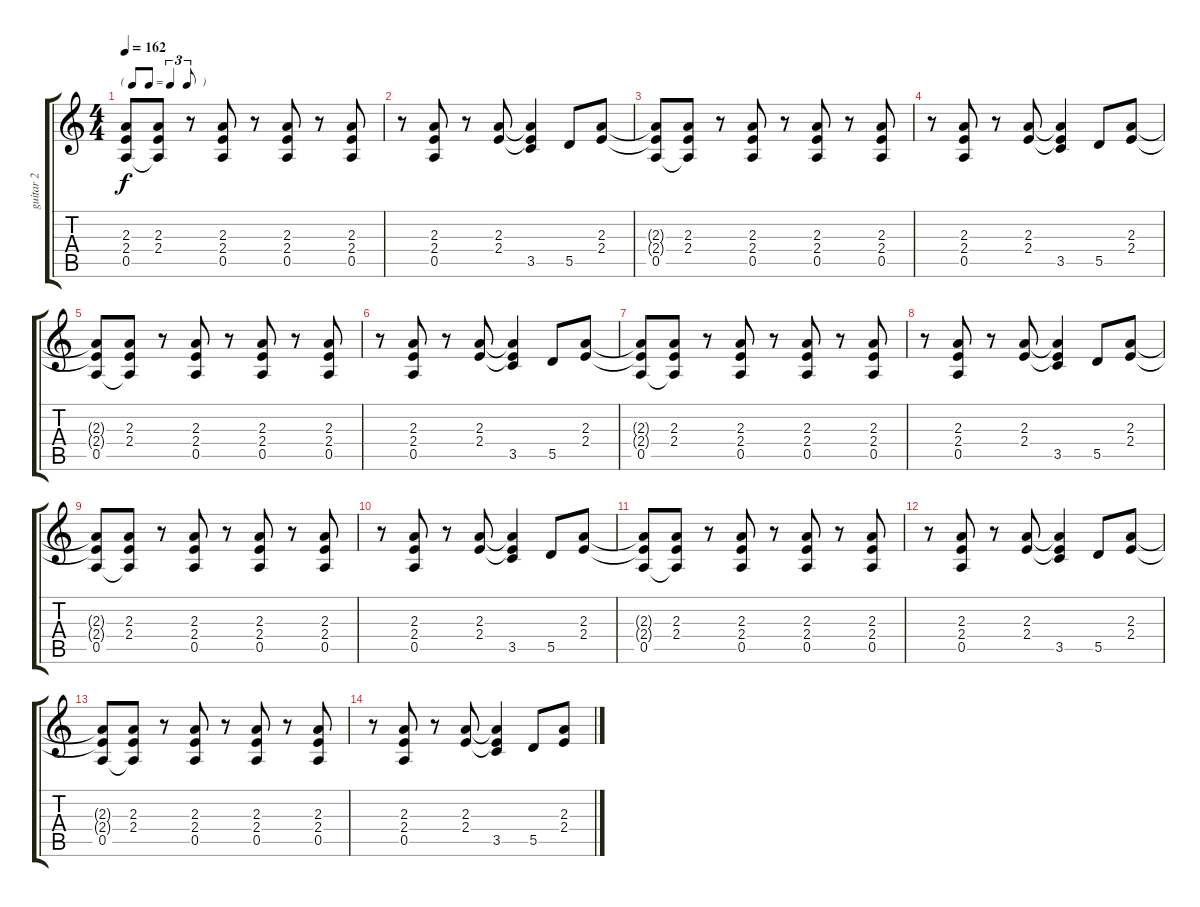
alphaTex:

\track ("guitar 2" "guitar 2") {instrument overdrivenguitar}
\staff {score tabs}
\tuning (E4 B3 G3 D3 A2 E2) {hide}
\ts (4 4)
\tf triplet8th
\tempo 162
\clef g2
\ks c
(2.3{t} 2.4{t} 0.5).8{dy f} (2.3 2.4 0.5{t}).8 r.8 (2.3 2.4 0.5).8 r.8 (2.3 2.4 0.5).8 r.8 (2.3 2.4 0.5).8 |
r.8 (2.3 2.4 0.5).8 r.8 (2.3 2.4).8 (2.3{t} 2.4{t} 3.5).4 5.5.8 (2.3 2.4).8 |
(2.3{t} 2.4{t} 0.5).8 (2.3 2.4 0.5{t}).8 r.8 (2.3 2.4 0.5).8 r.8 (2.3 2.4 0.5).8 r.8 (2.3 2.4 0.5).8 |
r.8 (2.3 2.4 0.5).8 r.8 (2.3 2.4).8 (2.3{t} 2.4{t} 3.5).4 5.5.8 (2.3 2.4).8 |
(2.3{t} 2.4{t} 0.5).8 (2.3 2.4 0.5{t}).8 r.8 (2.3 2.4 0.5).8 r.8 (2.3 2.4 0.5).8 r.8 (2.3 2.4 0.5).8 |
r.8 (2.3 2.4 0.5).8 r.8 (2.3 2.4).8 (2.3{t} 2.4{t} 3.5).4 5.5.8 (2.3 2.4).8 |
(2.3{t} 2.4{t} 0.5).8 (2.3 2.4 0.5{t}).8 r.8 (2.3 2.4 0.5).8 r.8 (2.3 2.4 0.5).8 r.8 (2.3 2.4 0.5).8 |
r.8 (2.3 2.4 0.5).8 r.8 (2.3 2.4).8 (2.3{t} 2.4{t} 3.5).4 5.5.8 (2.3 2.4).8 |
(2.3{t} 2.4{t} 0.5).8 (2.3 2.4 0.5{t}).8 r.8 (2.3 2.4 0.5).8 r.8 (2.3 2.4 0.5).8 r.8 (2.3 2.4 0.5).8 |
r.8 (2.3 2.4 0.5).8 r.8 (2.3 2.4).8 (2.3{t} 2.4{t} 3.5).4 5.5.8 (2.3 2.4).8 |
(2.3{t} 2.4{t} 0.5).8 (2.3 2.4 0.5{t}).8 r.8 (2.3 2.4 0.5).8 r.8 (2.3 2.4 0.5).8 r.8 (2.3 2.4 0.5).8 |
r.8 (2.3 2.4 0.5).8 r.8 (2.3 2.4).8 (2.3{t} 2.4{t} 3.5).4 5.5.8 (2.3 2.4).8 |
(2.3{t} 2.4{t} 0.5).8 (2.3 2.4 0.5{t}).8 r.8 (2.3 2.4 0.5).8 r.8 (2.3 2.4 0.5).8 r.8 (2.3 2.4 0.5).8 |
r.8 (2.3 2.4 0.5).8 r.8 (2.3 2.4).8 (2.3{t} 2.4{t} 3.5).4 5.5.8 (2.3 2.4).8
